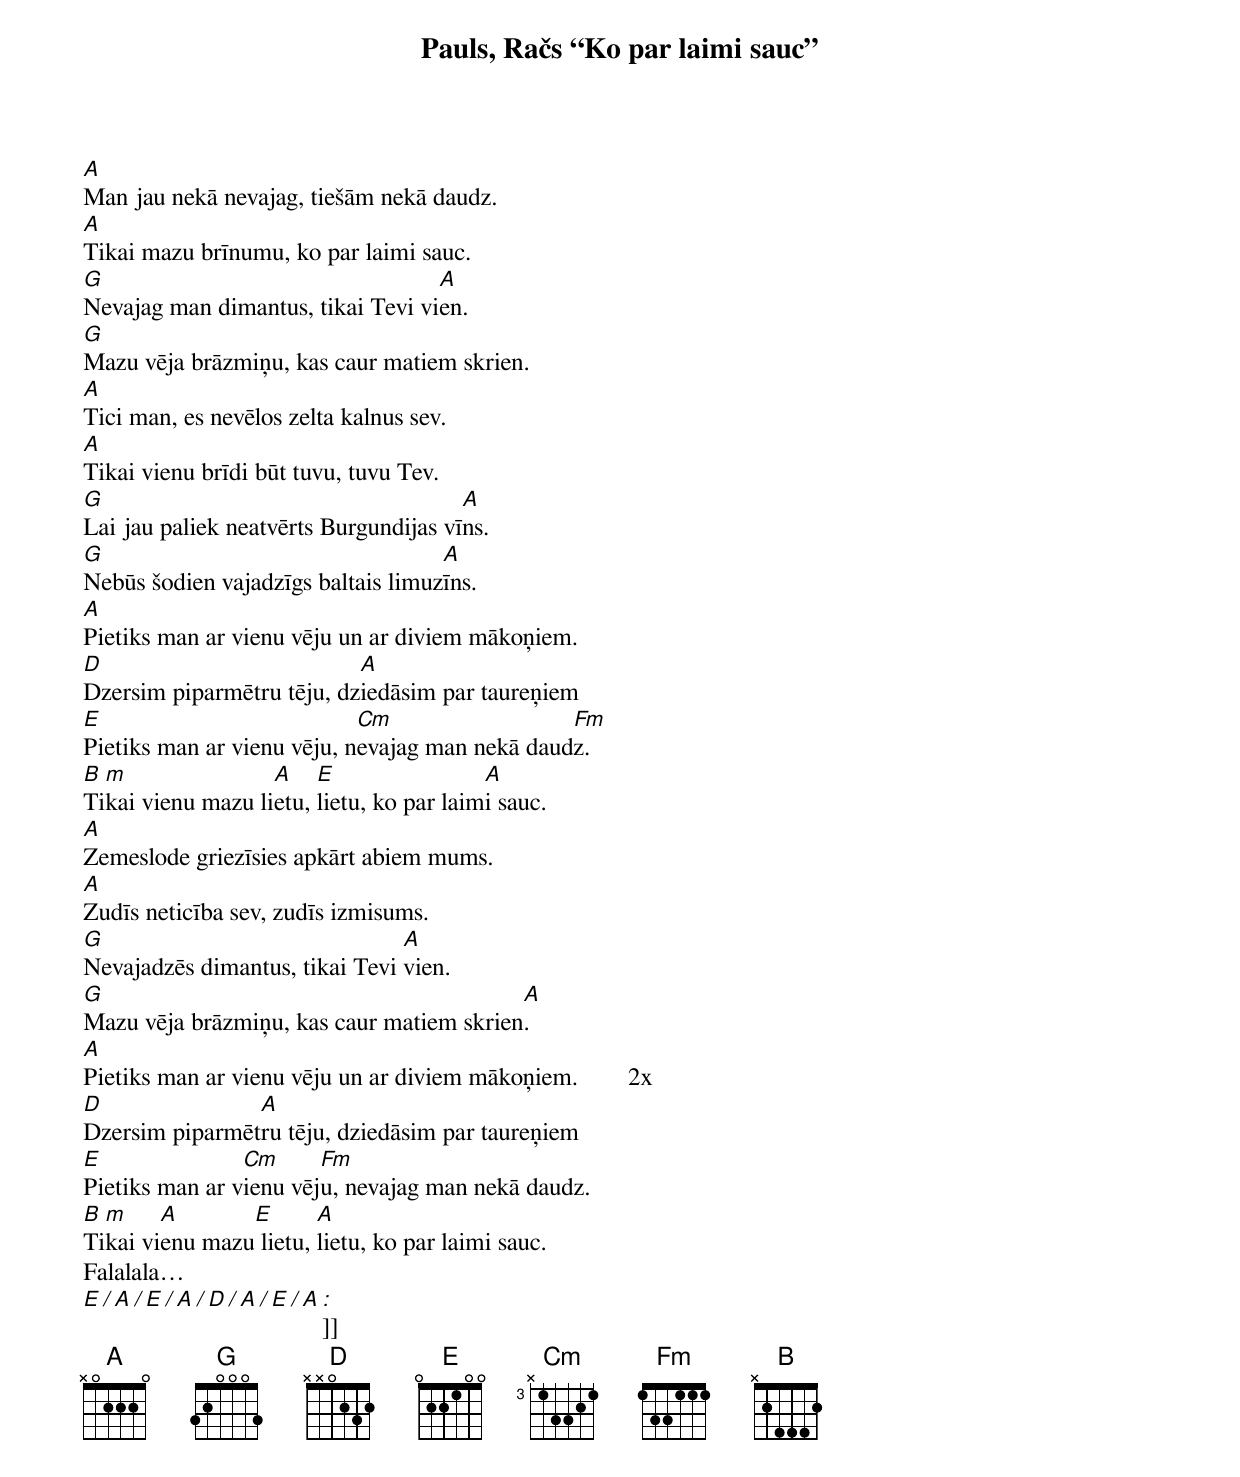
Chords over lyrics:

Pauls, Račs “Ko par laimi sauc”
A
Man jau nekā nevajag, tiešām nekā daudz.
A
Tikai mazu brīnumu, ko par laimi sauc.
G 				   A
Nevajag man dimantus, tikai Tevi vien.
G
Mazu vēja brāzmiņu, kas caur matiem skrien.
A
Tici man, es nevēlos zelta kalnus sev.
A
Tikai vienu brīdi būt tuvu, tuvu Tev.
G 				       A
Lai jau paliek neatvērts Burgundijas vīns.
G 			            A
Nebūs šodien vajadzīgs baltais limuzīns.
A
Pietiks man ar vienu vēju un ar diviem mākoņiem.
D 			   A
Dzersim piparmētru tēju, dziedāsim par taureņiem
E 			    Cm		        Fm
Pietiks man ar vienu vēju, nevajag man nekā daudz.
B m		   A 	E 		  A
Tikai vienu mazu lietu, lietu, ko par laimi sauc.
A
Zemeslode griezīsies apkārt abiem mums.
A
Zudīs neticība sev, zudīs izmisums.
G 				A
Nevajadzēs dimantus, tikai Tevi vien.
G 				          A
Mazu vēja brāzmiņu, kas caur matiem skrien.
A
Pietiks man ar vienu vēju un ar diviem mākoņiem.	2x
D 		A
Dzersim piparmētru tēju, dziedāsim par taureņiem
E 		Cm	Fm
Pietiks man ar vienu vēju, nevajag man nekā daudz.
B m	A 	E 	A
Tikai vienu mazu lietu, lietu, ko par laimi sauc.
Falalala…
E / A / E / A / D / A / E / A 	:]]
